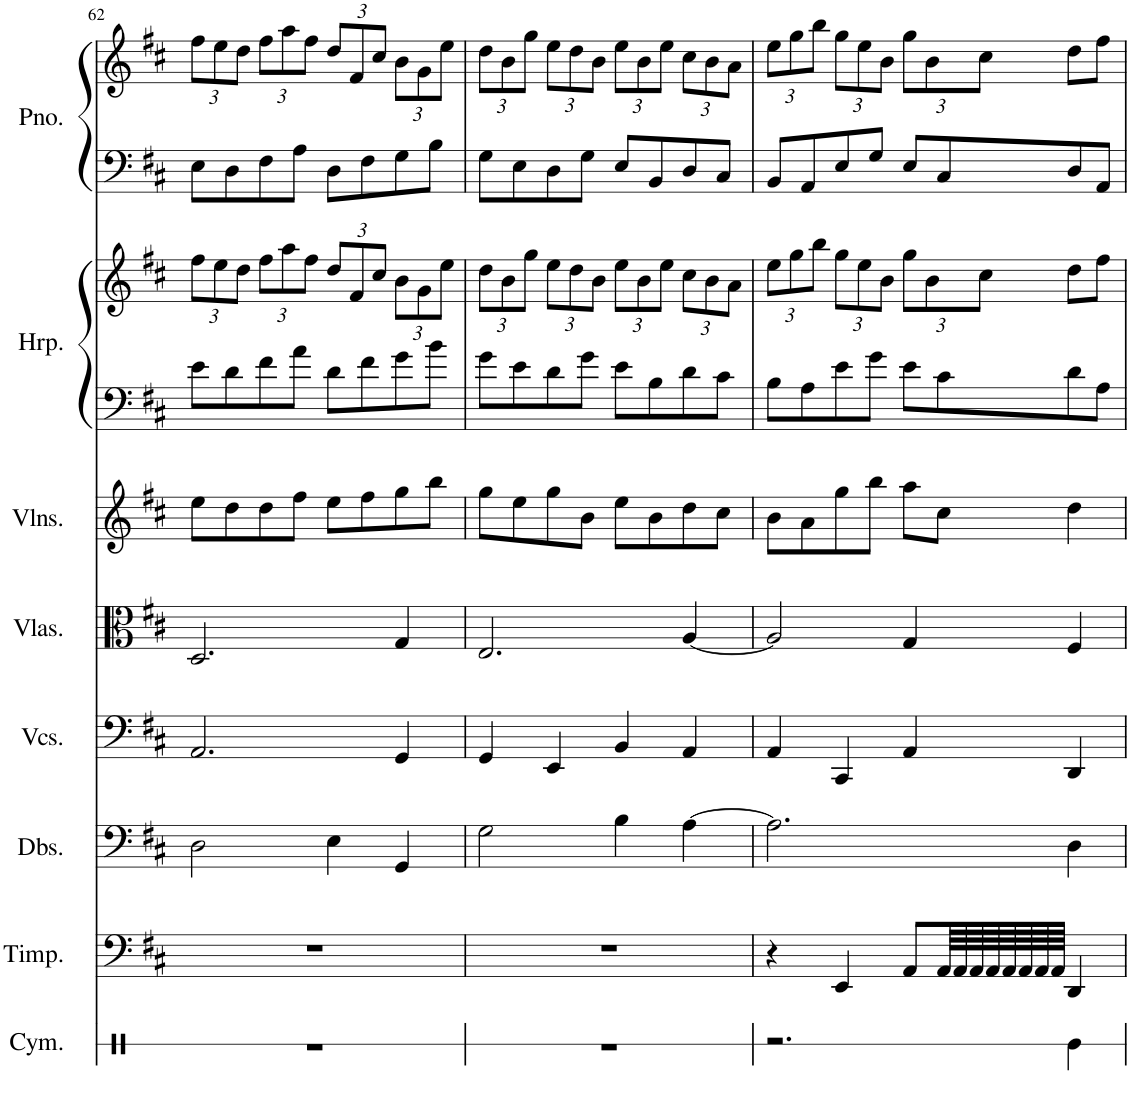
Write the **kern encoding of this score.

**kern	**kern	**kern	**kern	**kern	**kern	**kern	**kern	**kern	**kern
*part8	*part7	*part6	*part5	*part4	*part3	*part2	*part2	*part1	*part1
*staff10	*staff9	*staff8	*staff7	*staff6	*staff5	*staff4	*staff3	*staff2	*staff1
*I"Cymbal	*I"Timpani	*I"Double Basses	*I"Violoncellos	*I"Violas	*I"Violins	*I"Harp	*	*I"Piano	*
*I'Cym.	*I'Timp.	*I'Dbs.	*I'Vcs.	*I'Vlas.	*I'Vlns.	*I'Hrp.	*	*I'Pno.	*
!!LO:PB:g=z
*clefX	*clefF4	*clefF4	*clefF4	*clefC3	*clefG2	*clefF4	*clefG2	*clefF4	*clefG2
*	*	*Trd7c12	*	*	*	*	*	*	*
*k[]	*k[f#c#]	*k[f#c#]	*k[f#c#]	*k[f#c#]	*k[f#c#]	*k[f#c#]	*k[f#c#]	*k[f#c#]	*k[f#c#]
*M4/4	*M4/4	*M4/4	*M4/4	*M4/4	*M4/4	*M4/4	*M4/4	*M4/4	*M4/4
*met(c)	*met(c)	*met(c)	*met(c)	*met(c)	*met(c)	*met(c)	*met(c)	*met(c)	*met(c)
*	*	*	*	*	*	*	*Xbrackettup	*	*Xbrackettup
=62	=62	=62	=62	=62	=62	=62	=62	=62	=62
1r	1r	2D\	2.AA/	2.D/	8ee\L	8e\L	12ff#\L	8E\L	12ff#\L
.	.	.	.	.	.	.	12ee\	.	12ee\
.	.	.	.	.	8dd\	8d\	.	8D\	.
.	.	.	.	.	.	.	12dd\J	.	12dd\J
.	.	.	.	.	8dd\	8f#\	12ff#\L	8F#\	12ff#\L
.	.	.	.	.	.	.	12aa\	.	12aa\
.	.	.	.	.	8ff#\J	8a\J	.	8A\J	.
.	.	.	.	.	.	.	12ff#\J	.	12ff#\J
.	.	4E\	.	.	8ee\L	8d\L	12dd/L	8D\L	12dd/L
.	.	.	.	.	.	.	12f#/	.	12f#/
.	.	.	.	.	8ff#\	8f#\	.	8F#\	.
.	.	.	.	.	.	.	12cc#/J	.	12cc#/J
.	.	4GG/	4GG/	4G/	8gg\	8g\	12b\L	8G\	12b\L
.	.	.	.	.	.	.	12g\	.	12g\
.	.	.	.	.	8bb\J	8b\J	.	8B\J	.
.	.	.	.	.	.	.	12ee\J	.	12ee\J
=63	=63	=63	=63	=63	=63	=63	=63	=63	=63
1r	1r	2G\	4GG/	2.E/	8gg\L	8g\L	12dd\L	8G\L	12dd\L
.	.	.	.	.	.	.	12b\	.	12b\
.	.	.	.	.	8ee\	8e\	.	8E\	.
.	.	.	.	.	.	.	12gg\J	.	12gg\J
.	.	.	4EE/	.	8gg\	8d\	12ee\L	8D\	12ee\L
.	.	.	.	.	.	.	12dd\	.	12dd\
.	.	.	.	.	8b\J	8g\J	.	8G\J	.
.	.	.	.	.	.	.	12b\J	.	12b\J
.	.	4B\	4BB/	.	8ee\L	8e\L	12ee\L	8E/L	12ee\L
.	.	.	.	.	.	.	12b\	.	12b\
.	.	.	.	.	8b\	8B\	.	8BB/	.
.	.	.	.	.	.	.	12ee\J	.	12ee\J
.	.	[4A\	4AA/	[4A/	8dd\	8d\	12cc#\L	8D/	12cc#\L
.	.	.	.	.	.	.	12b\	.	12b\
.	.	.	.	.	8cc#\J	8c#\J	.	8C#/J	.
.	.	.	.	.	.	.	12a\J	.	12a\J
=64	=64	=64	=64	=64	=64	=64	=64	=64	=64
2.r	4r	2.A\]	4AA/	2A/]	8b\L	8B\L	12ee\L	8BB/L	12ee\L
.	.	.	.	.	.	.	12gg\	.	12gg\
.	.	.	.	.	8a\	8A\	.	8AA/	.
.	.	.	.	.	.	.	12bb\J	.	12bb\J
.	4EE/	.	4CC#/	.	8gg\	8e\	12gg\L	8E/	12gg\L
.	.	.	.	.	.	.	12ee\	.	12ee\
.	.	.	.	.	8bb\J	8g\J	.	8G/J	.
.	.	.	.	.	.	.	12b\J	.	12b\J
.	8AA/L	.	4AA/	4G/	8aa\L	8e\L	12gg\L	8E/L	12gg\L
.	.	.	.	.	.	.	12b\	.	12b\
.	64AA/LLL	.	.	.	8cc#\J	8c#\	.	8C#/	.
.	64AA/	.	.	.	.	.	.	.	.
.	64AA/	.	.	.	.	.	.	.	.
.	.	.	.	.	.	.	12cc#\J	.	12cc#\J
.	64AA/	.	.	.	.	.	.	.	.
.	64AA/	.	.	.	.	.	.	.	.
.	64AA/	.	.	.	.	.	.	.	.
.	64AA/	.	.	.	.	.	.	.	.
.	64AA/JJJJ	.	.	.	.	.	.	.	.
4Re\	4DD/	4D\	4DD/	4F#/	4dd\	8d\	8dd\L	8D/	8dd\L
.	.	.	.	.	.	8A\J	8ff#\J	8AA/J	8ff#\J
=	=	=	=	=	=	=	=	=	=
*-	*-	*-	*-	*-	*-	*-	*-	*-	*-
